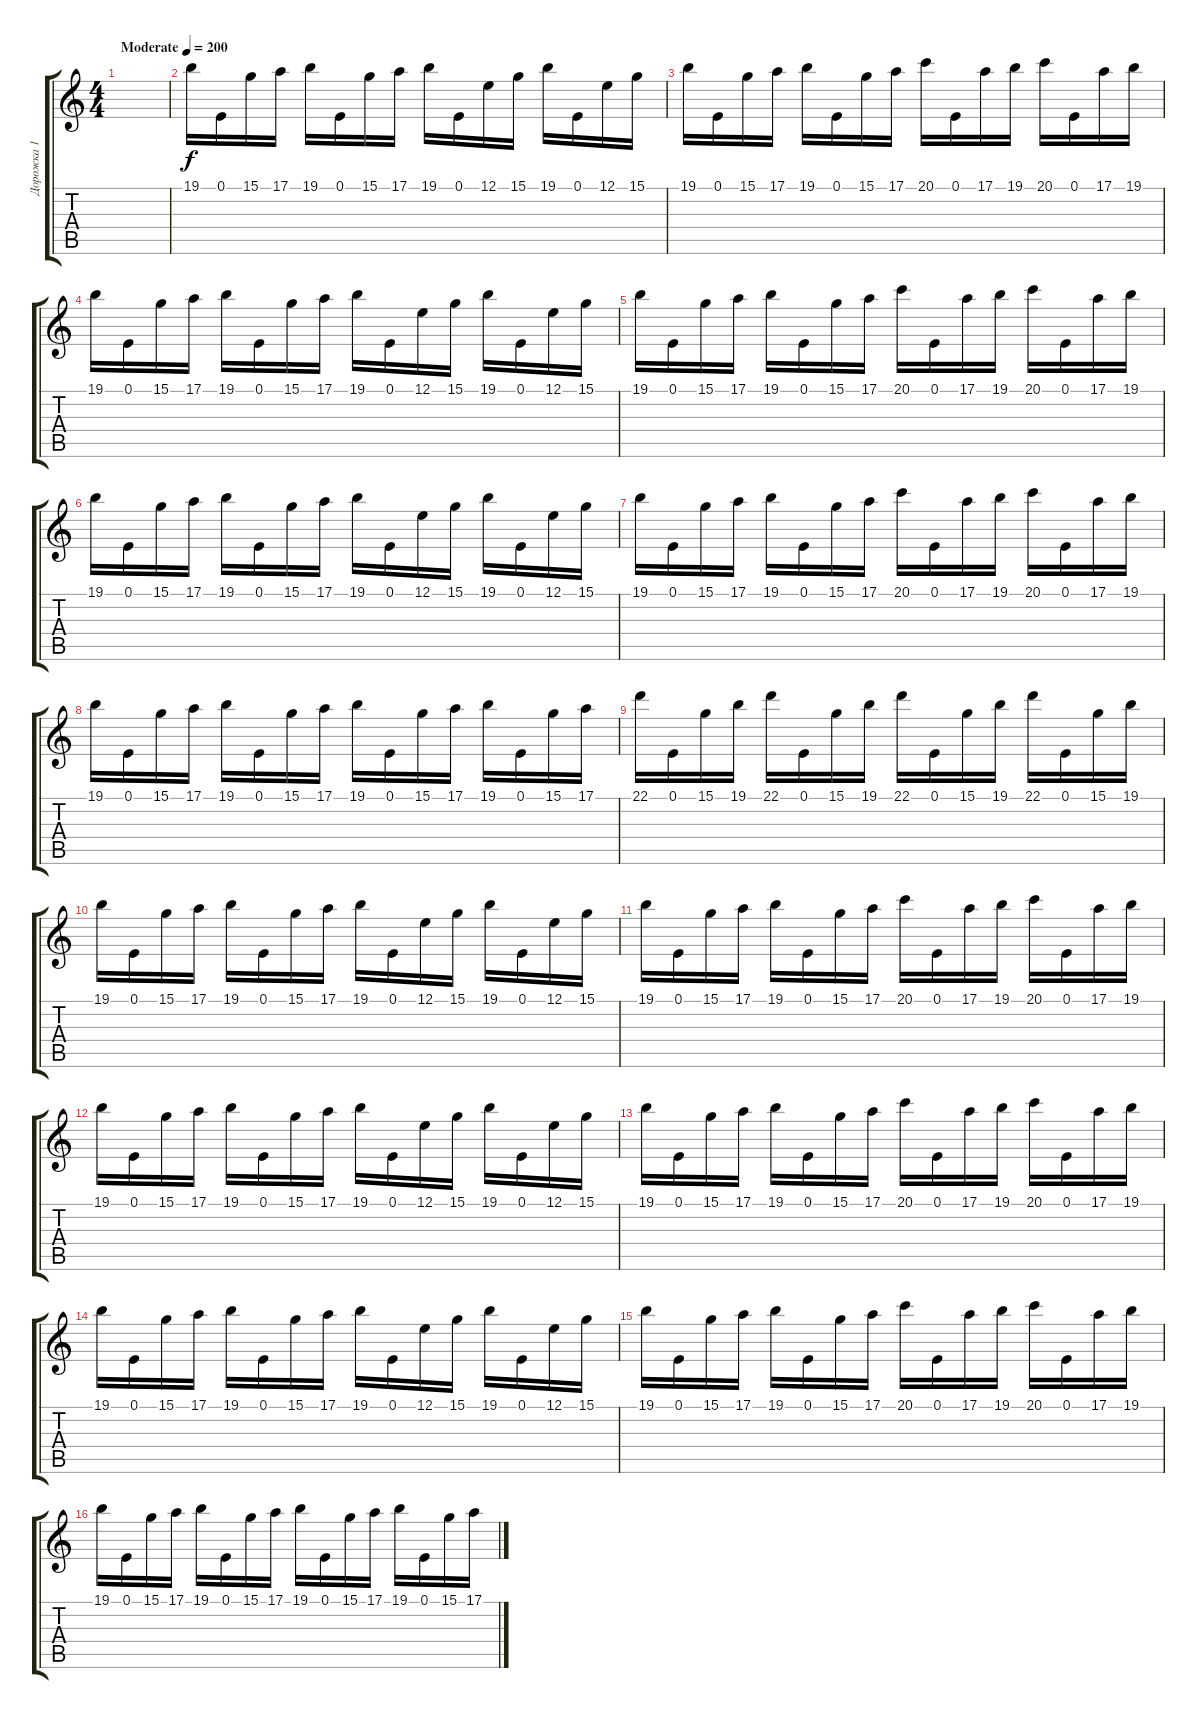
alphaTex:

\track ("Дорожка 1" "Дорожка 1") {instrument celesta}
\staff {score tabs}
\tuning (E4 B3 G3 D3 A2 E2) {hide}
\ts (4 4)
\tempo (200 "Moderate")
\clef g2
\ks c
|
19.1.16 0.1.16 15.1.16 17.1.16 19.1.16 0.1.16 15.1.16 17.1.16 19.1.16 0.1.16 12.1.16 15.1.16 19.1.16 0.1.16 12.1.16 15.1.16 |
19.1.16 0.1.16 15.1.16 17.1.16 19.1.16 0.1.16 15.1.16 17.1.16 20.1.16 0.1.16 17.1.16 19.1.16 20.1.16 0.1.16 17.1.16 19.1.16 |
19.1.16 0.1.16 15.1.16 17.1.16 19.1.16 0.1.16 15.1.16 17.1.16 19.1.16 0.1.16 12.1.16 15.1.16 19.1.16 0.1.16 12.1.16 15.1.16 |
19.1.16 0.1.16 15.1.16 17.1.16 19.1.16 0.1.16 15.1.16 17.1.16 20.1.16 0.1.16 17.1.16 19.1.16 20.1.16 0.1.16 17.1.16 19.1.16 |
19.1.16 0.1.16 15.1.16 17.1.16 19.1.16 0.1.16 15.1.16 17.1.16 19.1.16 0.1.16 12.1.16 15.1.16 19.1.16 0.1.16 12.1.16 15.1.16 |
19.1.16 0.1.16 15.1.16 17.1.16 19.1.16 0.1.16 15.1.16 17.1.16 20.1.16 0.1.16 17.1.16 19.1.16 20.1.16 0.1.16 17.1.16 19.1.16 |
19.1.16 0.1.16 15.1.16 17.1.16 19.1.16 0.1.16 15.1.16 17.1.16 19.1.16 0.1.16 15.1.16 17.1.16 19.1.16 0.1.16 15.1.16 17.1.16 |
22.1.16 0.1.16 15.1.16 19.1.16 22.1.16 0.1.16 15.1.16 19.1.16 22.1.16 0.1.16 15.1.16 19.1.16 22.1.16 0.1.16 15.1.16 19.1.16 |
19.1.16 0.1.16 15.1.16 17.1.16 19.1.16 0.1.16 15.1.16 17.1.16 19.1.16 0.1.16 12.1.16 15.1.16 19.1.16 0.1.16 12.1.16 15.1.16 |
19.1.16 0.1.16 15.1.16 17.1.16 19.1.16 0.1.16 15.1.16 17.1.16 20.1.16 0.1.16 17.1.16 19.1.16 20.1.16 0.1.16 17.1.16 19.1.16 |
19.1.16 0.1.16 15.1.16 17.1.16 19.1.16 0.1.16 15.1.16 17.1.16 19.1.16 0.1.16 12.1.16 15.1.16 19.1.16 0.1.16 12.1.16 15.1.16 |
19.1.16 0.1.16 15.1.16 17.1.16 19.1.16 0.1.16 15.1.16 17.1.16 20.1.16 0.1.16 17.1.16 19.1.16 20.1.16 0.1.16 17.1.16 19.1.16 |
19.1.16 0.1.16 15.1.16 17.1.16 19.1.16 0.1.16 15.1.16 17.1.16 19.1.16 0.1.16 12.1.16 15.1.16 19.1.16 0.1.16 12.1.16 15.1.16 |
19.1.16 0.1.16 15.1.16 17.1.16 19.1.16 0.1.16 15.1.16 17.1.16 20.1.16 0.1.16 17.1.16 19.1.16 20.1.16 0.1.16 17.1.16 19.1.16 |
19.1.16 0.1.16 15.1.16 17.1.16 19.1.16 0.1.16 15.1.16 17.1.16 19.1.16 0.1.16 15.1.16 17.1.16 19.1.16 0.1.16 15.1.16 17.1.16
